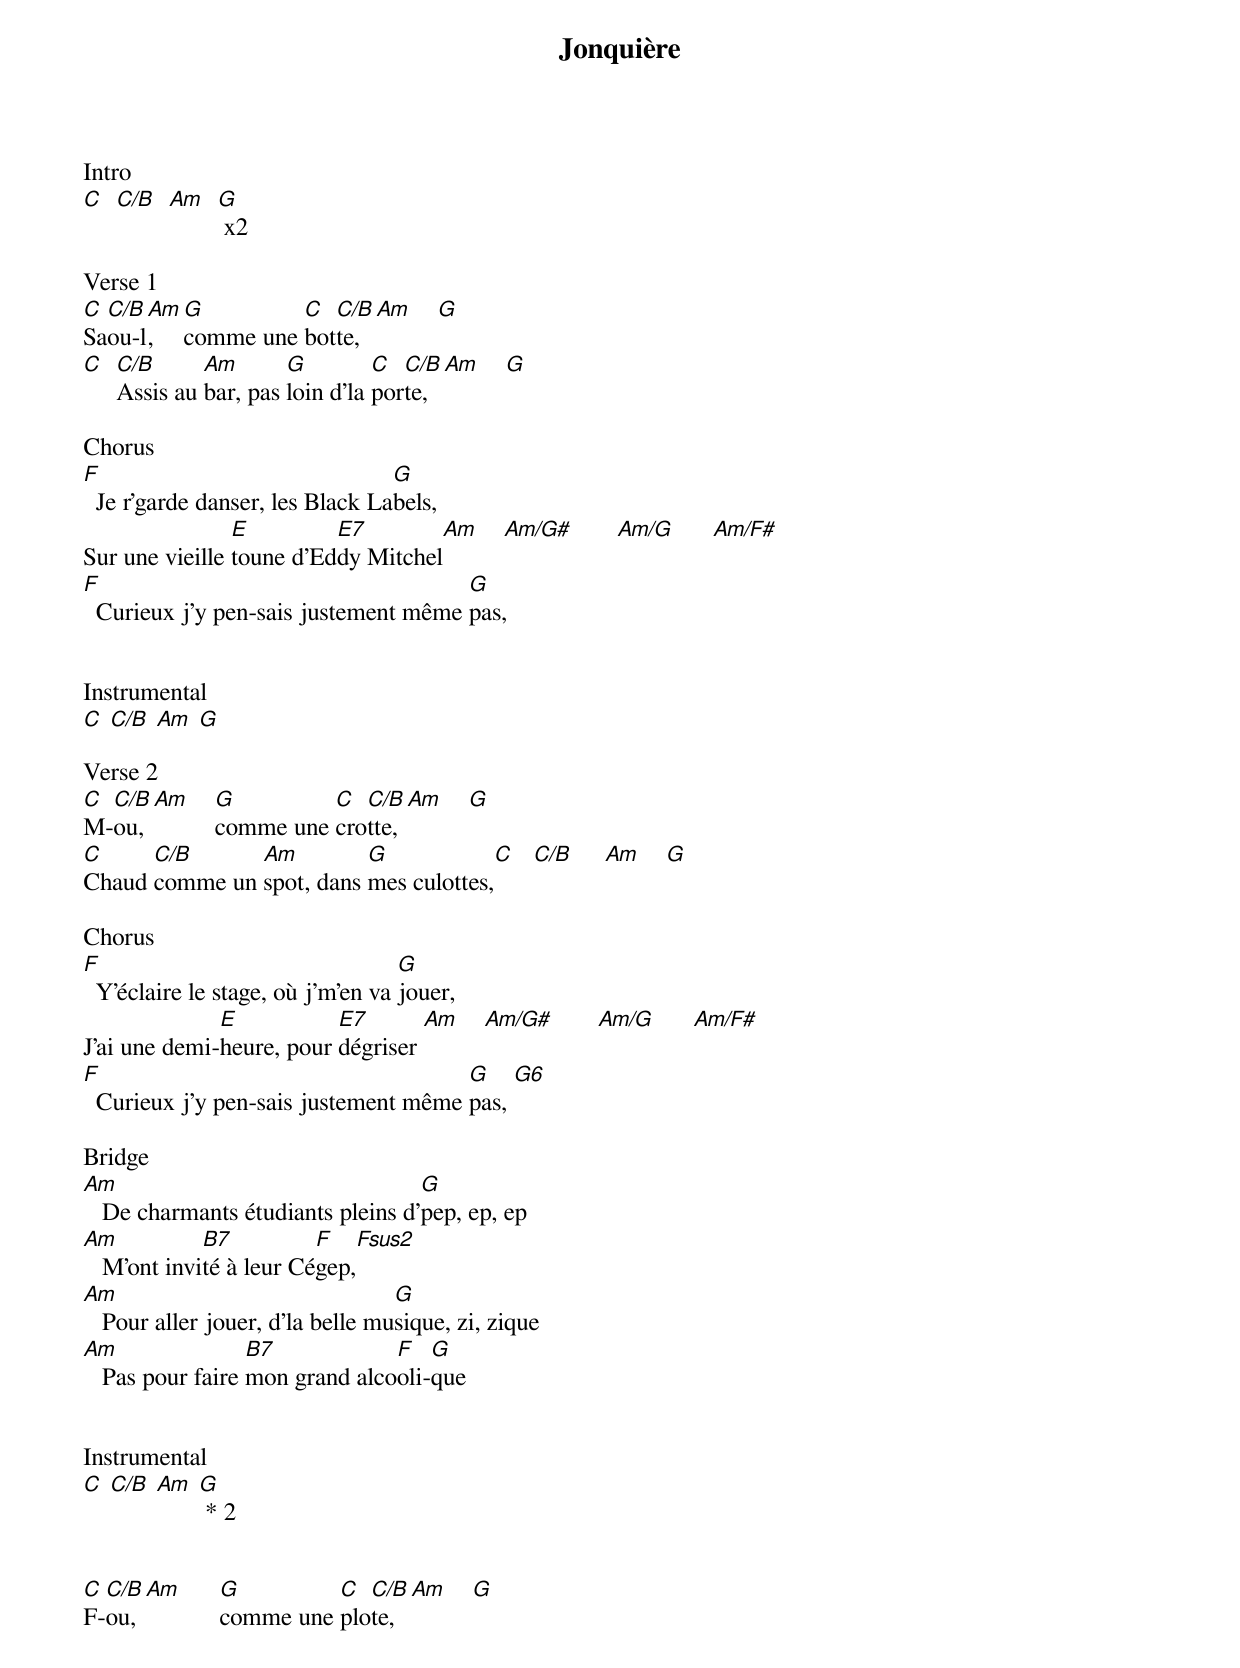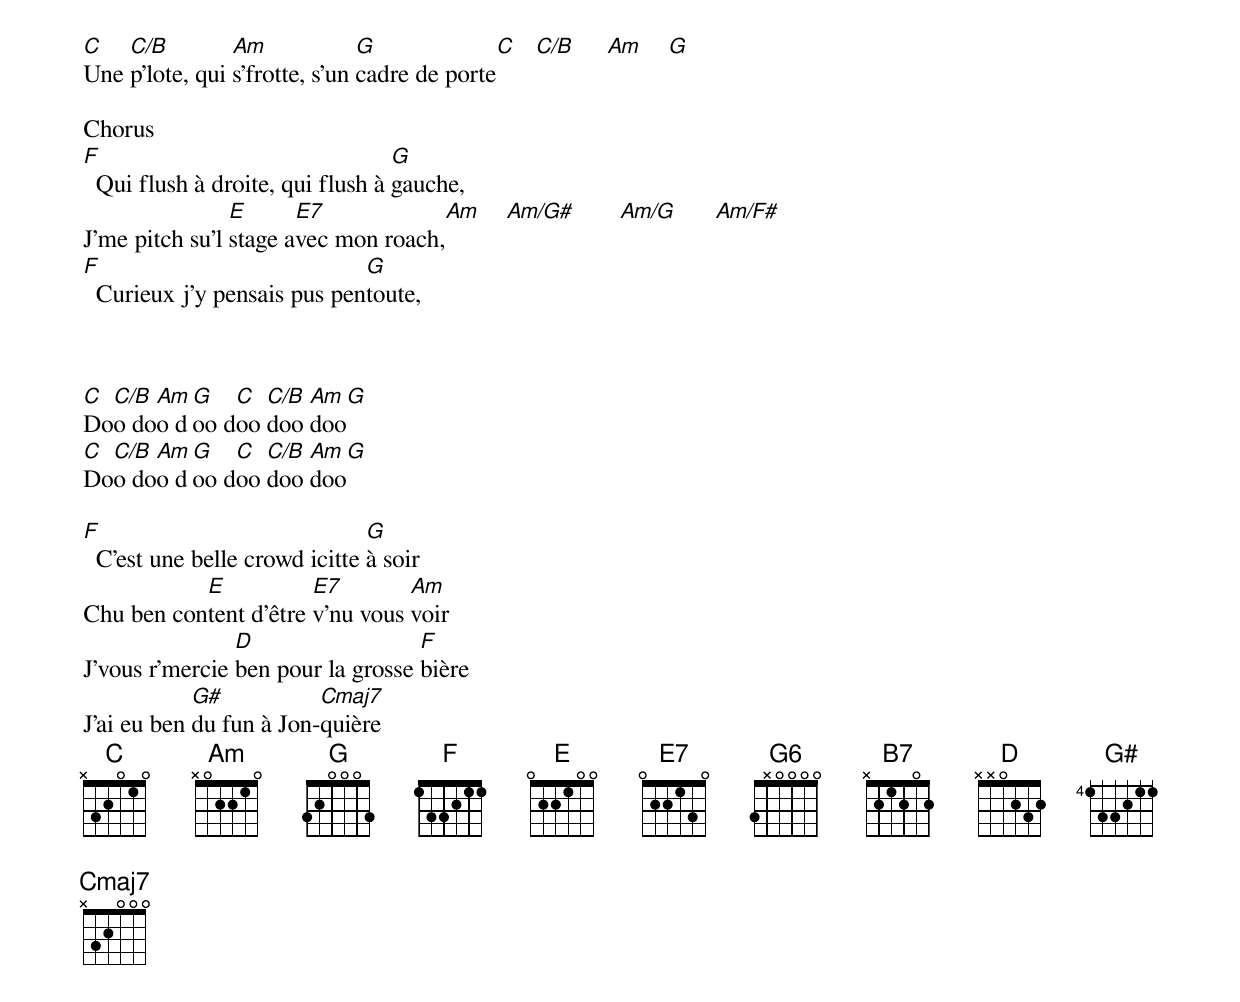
{t:Jonquière}
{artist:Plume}


Intro
[C]  [C/B]  [Am]  [G] x2

Verse 1
[C]Sa[C/B]ou-l[Am],    [G]comme une [C]bot[C/B]te,  [Am]    [G]
[C]  [C/B]Assis au [Am]bar, pas [G]loin d'la [C]por[C/B]te,  [Am]    [G]

Chorus
[F]  Je r'garde danser, les Black La[G]bels,
Sur une vieille [E]toune d'Ed[E7]dy Mitchel[Am]    [Am/G#]       [Am/G]      [Am/F#]
[F]  Curieux j'y pen-sais justement même [G]pas,


Instrumental
[C] [C/B] [Am] [G]

Verse 2
[C]M-[C/B]ou, [Am]    [G]comme une [C]cro[C/B]tte, [Am]    [G]
[C]Chaud [C/B]comme un [Am]spot, dans [G]mes culottes,[C]   [C/B]     [Am]    [G]

Chorus
[F]  Y'éclaire le stage, où j'm'en va [G]jouer,
J'ai une demi-[E]heure, pour [E7]dégriser [Am]    [Am/G#]       [Am/G]      [Am/F#]
[F]  Curieux j'y pen-sais justement même [G]pas, [G6]

Bridge
[Am]   De charmants étudiants pleins d'[G]pep, ep, ep
[Am]   M'ont invi[B7]té à leur Cé[F]gep,[Fsus2]
[Am]   Pour aller jouer, d'la belle mu[G]sique, zi, zique
[Am]   Pas pour faire [B7]mon grand alco[F]oli-[G]que


Instrumental
[C] [C/B] [Am] [G] * 2


[C]F-[C/B]ou, [Am]      [G]comme une [C]plo[C/B]te,  [Am]    [G]
[C]Une [C/B]p'lote, qui [Am]s'frotte, s'un [G]cadre de porte[C]   [C/B]     [Am]    [G]

Chorus
[F]  Qui flush à droite, qui flush à [G]gauche,
J'me pitch su'l [E]stage a[E7]vec mon roach,[Am]    [Am/G#]       [Am/G]      [Am/F#]
[F]  Curieux j'y pensais pus pen[G]toute,



[C]Do[C/B]o do[Am]o d[G]oo d[C]oo [C/B]doo [Am]doo[G]
[C]Do[C/B]o do[Am]o d[G]oo d[C]oo [C/B]doo [Am]doo[G]

[F]  C'est une belle crowd icitte [G]à soir
Chu ben con[E]tent d'être [E7]v'nu vous [Am]voir
J'vous r'mercie [D]ben pour la grosse [F]bière
J'ai eu ben [G#]du fun à Jon-[Cmaj7]quière
